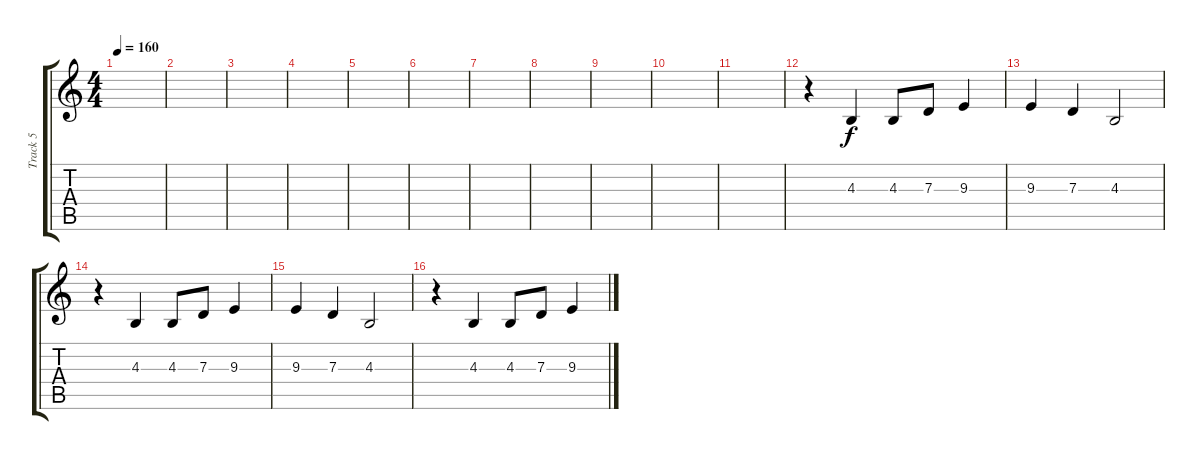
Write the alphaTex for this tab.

\track ("Track 5" "Track 5") {instrument tenorsax}
\staff {score tabs}
\tuning (E4 B3 G3 D3 A2 E2) {hide}
\ts (4 4)
\tempo 160
\clef g2
\ks c
|
|
|
|
|
|
|
|
|
|
|
r.4 4.3.4 4.3.8 7.3.8 9.3.4 |
9.3.4 7.3.4 4.3.2 |
r.4 4.3.4 4.3.8 7.3.8 9.3.4 |
9.3.4 7.3.4 4.3.2 |
r.4 4.3.4 4.3.8 7.3.8 9.3.4
